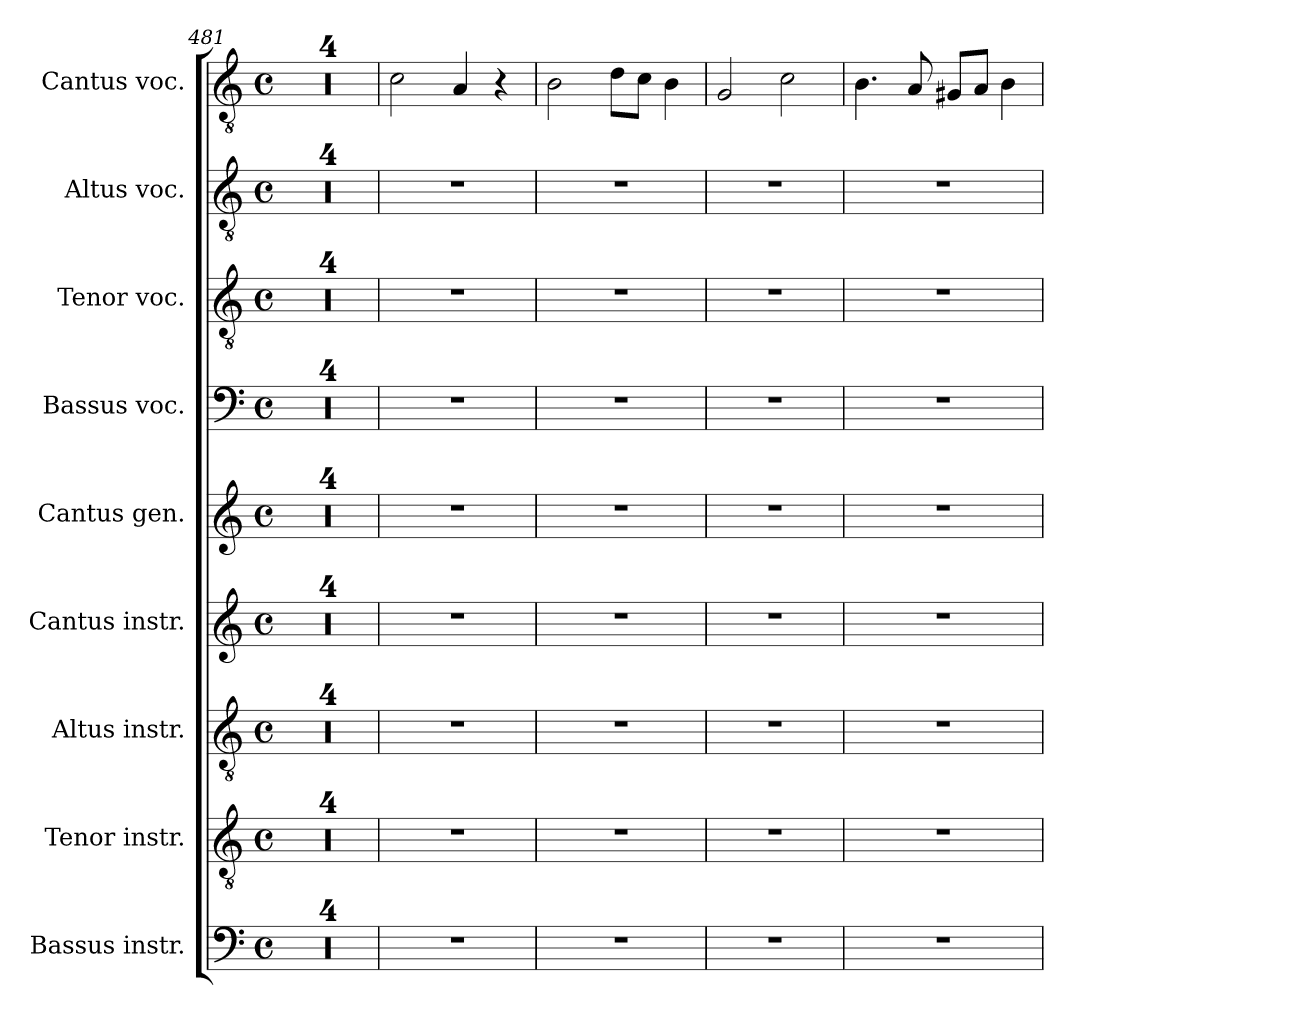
**kern	**kern	**kern	**kern	**kern	**kern	**kern	**kern	**kern
*part9	*part8	*part7	*part6	*part5	*part4	*part3	*part2	*part1
*staff9	*staff8	*staff7	*staff6	*staff5	*staff4	*staff3	*staff2	*staff1
*I"Bassus instr.	*I"Tenor instr.	*I"Altus instr.	*I"Cantus instr.	*I"Cantus gen.	*I"Bassus voc.	*I"Tenor voc.	*I"Altus voc.	*I"Cantus voc.
!!LO:PB:g=z
*clefF4	*clefGv2	*clefGv2	*clefG2	*clefG2	*clefF4	*clefGv2	*clefGv2	*clefGv2
*k[]	*k[]	*k[]	*k[]	*k[]	*k[]	*k[]	*k[]	*k[]
*C:	*C:	*C:	*C:	*C:	*C:	*C:	*C:	*C:
*M4/4	*M4/4	*M4/4	*M4/4	*M4/4	*M4/4	*M4/4	*M4/4	*M4/4
*met(c)	*met(c)	*met(c)	*met(c)	*met(c)	*met(c)	*met(c)	*met(c)	*met(c)
=481	=481	=481	=481	=481	=481	=481	=481	=481
1r	1r	1r	1r	1r	1r	1r	1r	1r
=482	=482	=482	=482	=482	=482	=482	=482	=482
1r	1r	1r	1r	1r	1r	1r	1r	1r
=483	=483	=483	=483	=483	=483	=483	=483	=483
1r	1r	1r	1r	1r	1r	1r	1r	1r
=484	=484	=484	=484	=484	=484	=484	=484	=484
1r	1r	1r	1r	1r	1r	1r	1r	1r
=485	=485	=485	=485	=485	=485	=485	=485	=485
1r	1r	1r	1r	1r	1r	1r	1r	2c\
.	.	.	.	.	.	.	.	4A/
.	.	.	.	.	.	.	.	4r
=486	=486	=486	=486	=486	=486	=486	=486	=486
1r	1r	1r	1r	1r	1r	1r	1r	2B\
.	.	.	.	.	.	.	.	8d\L
.	.	.	.	.	.	.	.	8c\J
.	.	.	.	.	.	.	.	4B\
=487	=487	=487	=487	=487	=487	=487	=487	=487
1r	1r	1r	1r	1r	1r	1r	1r	2G/
.	.	.	.	.	.	.	.	2c\
=488	=488	=488	=488	=488	=488	=488	=488	=488
1r	1r	1r	1r	1r	1r	1r	1r	4.B\
.	.	.	.	.	.	.	.	8A/
.	.	.	.	.	.	.	.	8G#/L
.	.	.	.	.	.	.	.	8A/J
.	.	.	.	.	.	.	.	4B\
=	=	=	=	=	=	=	=	=
*-	*-	*-	*-	*-	*-	*-	*-	*-
